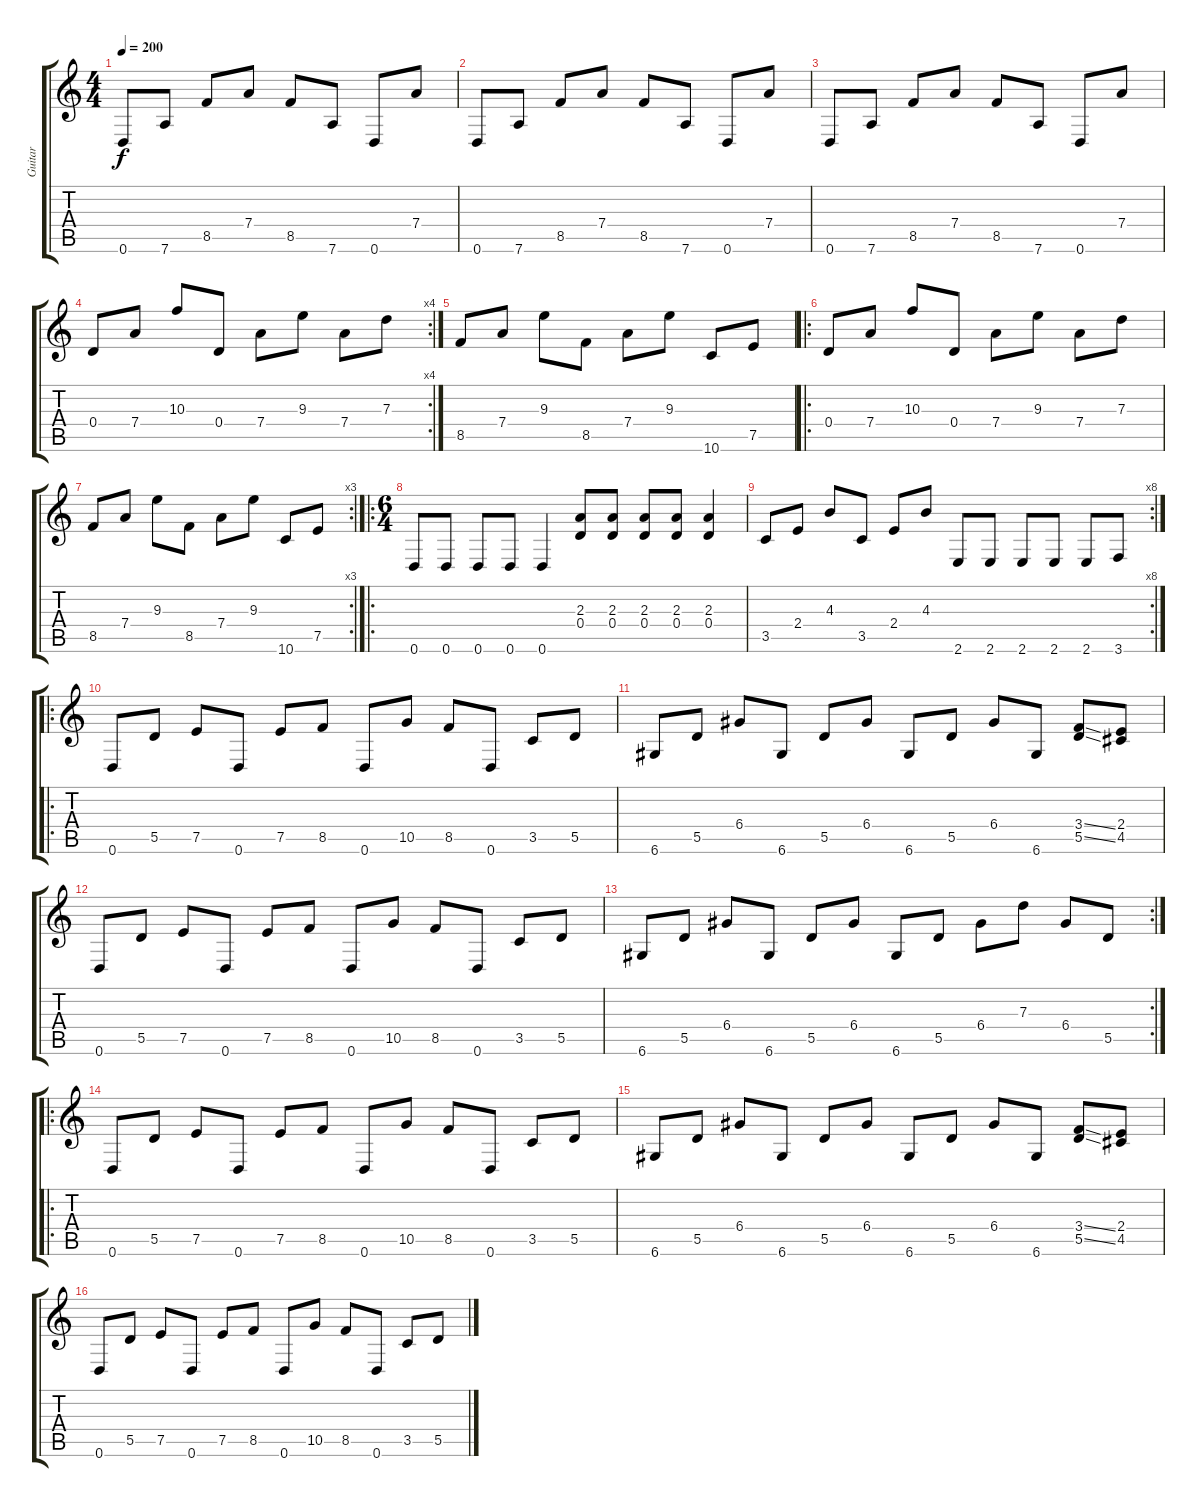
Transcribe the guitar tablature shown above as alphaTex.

\track ("Guitar " "Guitar ") {instrument distortionguitar}
\staff {score tabs}
\tuning (E4 B3 G3 D3 A2 D2) {hide}
\ts (4 4)
\tempo 200
\clef g2
\ks c
0.6.8{dy f instrument distortionguitar} 7.6.8 8.5.8 7.4.8 8.5.8 7.6.8 0.6.8 7.4.8 |
0.6.8 7.6.8 8.5.8 7.4.8 8.5.8 7.6.8 0.6.8 7.4.8 |
0.6.8 7.6.8 8.5.8 7.4.8 8.5.8 7.6.8 0.6.8 7.4.8 |
\rc 4
0.4.8 7.4.8 10.3.8 0.4.8 7.4.8 9.3.8 7.4.8 7.3.8 |
8.5.8 7.4.8 9.3.8 8.5.8 7.4.8 9.3.8 10.6.8 7.5.8 |
\ro
0.4.8 7.4.8 10.3.8 0.4.8 7.4.8 9.3.8 7.4.8 7.3.8 |
\rc 3
8.5.8 7.4.8 9.3.8 8.5.8 7.4.8 9.3.8 10.6.8 7.5.8 |
\ro
\ts (6 4)
0.6.8 0.6.8 0.6.8 0.6.8 0.6.4 (2.3 0.4).8 (2.3 0.4).8 (2.3 0.4).8 (2.3 0.4).8 (2.3 0.4).4 |
\rc 8
3.5.8 2.4.8 4.3.8 3.5.8 2.4.8 4.3.8 2.6.8 2.6.8 2.6.8 2.6.8 2.6.8 3.6.8 |
\ro
0.6.8 5.5.8 7.5.8 0.6.8 7.5.8 8.5.8 0.6.8 10.5.8 8.5.8 0.6.8 3.5.8 5.5.8 |
6.6.8 5.5.8 6.4.8 6.6.8 5.5.8 6.4.8 6.6.8 5.5.8 6.4.8 6.6.8 (3.4{ss} 5.5{ss}).8 (2.4 4.5).8 |
0.6.8 5.5.8 7.5.8 0.6.8 7.5.8 8.5.8 0.6.8 10.5.8 8.5.8 0.6.8 3.5.8 5.5.8 |
\rc 2
6.6.8 5.5.8 6.4.8 6.6.8 5.5.8 6.4.8 6.6.8 5.5.8 6.4.8 7.3.8 6.4.8 5.5.8 |
\ro
0.6.8 5.5.8 7.5.8 0.6.8 7.5.8 8.5.8 0.6.8 10.5.8 8.5.8 0.6.8 3.5.8 5.5.8 |
6.6.8 5.5.8 6.4.8 6.6.8 5.5.8 6.4.8 6.6.8 5.5.8 6.4.8 6.6.8 (3.4{ss} 5.5{ss}).8 (2.4 4.5).8 |
0.6.8 5.5.8 7.5.8 0.6.8 7.5.8 8.5.8 0.6.8 10.5.8 8.5.8 0.6.8 3.5.8 5.5.8
